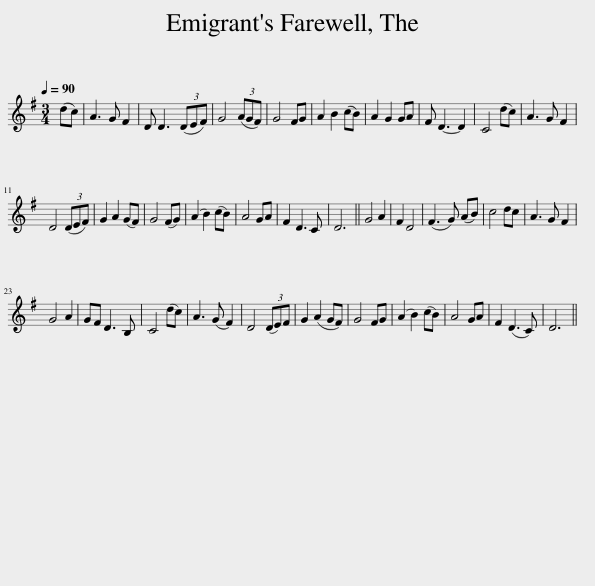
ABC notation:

X:1
L:1/8
Q:1/4=90
M:3/4
I:linebreak $
K:G
V:1 treble
V:1
 (dc) | A3 G F2 | D D3 (3(DEF) | G4 (3(AGF) | G4 FG | %5
 A2 B2 (cB) | A2 G2 GA | F D3- D2 | C4 (dc) | A3 G F2 |$ %10
 D4 (3(DEF) | G2 A2 (GF) | G4 (FG) | (A2 B2) (cB) | A4 GA | %15
 F2 D3 C | D6 || G4 A2 | F2 D4 | (F3 G) (AB) | %20
 c4 dc | A3 G F2 |$ G4 A2 | GF D3 B, | C4 (dc) | %25
 A3 (G F2) | D4 (3(DE)F | G2 (A2 GF) | G4 FG | (A2 B2) (cB) | %30
 A4 GA | F2 (D3 C) | D6 || %33
